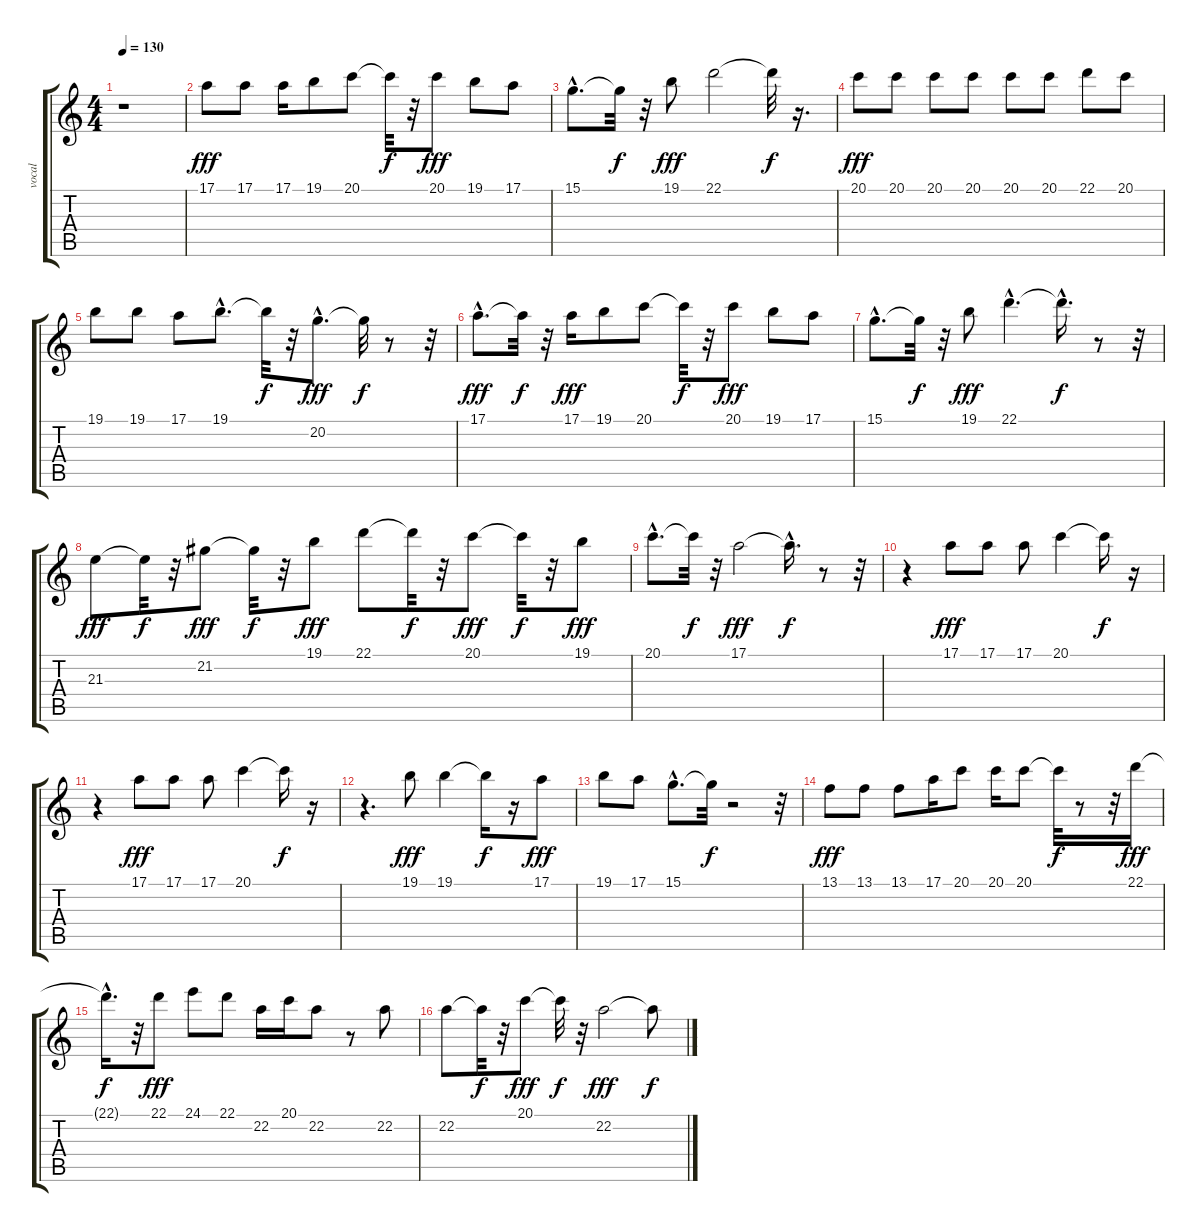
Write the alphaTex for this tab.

\track ("vocal" "vocal") {instrument violin}
\staff {score tabs}
\tuning (E4 B3 G3 D3 A2 E2) {hide}
\ts (4 4)
\tempo 130
\clef g2
\ks c
r.1{dy f} |
17.1.8{dy fff} 17.1.8 17.1.16 19.1.8 20.1.8 20.1{t}.32{dy f} r.32 20.1.8{dy fff} 19.1.8 17.1.8 |
15.1{hac}.8{d} 15.1{t}.32{dy f} r.32 19.1.8{dy fff} 22.1.2 22.1{t}.32{dy f} r.16{d} |
20.1.8{dy fff} 20.1.8 20.1.8 20.1.8 20.1.8 20.1.8 22.1.8 20.1.8 |
19.1.8 19.1.8 17.1.8 19.1{hac}.8{d} 19.1{t}.32{dy f} r.32 20.2{hac}.8{d dy fff} 20.2{t}.32{dy f} r.8 r.32 |
17.1{hac}.8{d dy fff} 17.1{t}.32{dy f} r.32 17.1.16{dy fff} 19.1.8 20.1.8 20.1{t}.32{dy f} r.32 20.1.8{dy fff} 19.1.8 17.1.8 |
15.1{hac}.8{d} 15.1{t}.32{dy f} r.32 19.1.8{dy fff} 22.1{hac}.4{d} 22.1{hac t}.16{d dy f} r.8 r.32 |
21.3.8{dy fff} 21.3{t}.32{dy f} r.32 21.2.8{dy fff} 21.2{t}.32{dy f} r.32 19.1.8{dy fff} 22.1.8 22.1{t}.32{dy f} r.32 20.1.8{dy fff} 20.1{t}.32{dy f} r.32 19.1.8{dy fff} |
20.1{hac}.8{d} 20.1{t}.32{dy f} r.32 17.1.2{dy fff} 17.1{hac t}.16{d dy f} r.8 r.32 |
r.4 17.1.8{dy fff} 17.1.8 17.1.8 20.1.4 20.1{t}.16{dy f} r.16 |
r.4 17.1.8{dy fff} 17.1.8 17.1.8 20.1.4 20.1{t}.16{dy f} r.16 |
r.4{d} 19.1.8{dy fff} 19.1.4 19.1{t}.16{dy f} r.16 17.1.8{dy fff} |
19.1.8 17.1.8 15.1{hac}.8{d} 15.1{t}.32{dy f} r.2 r.32 |
13.1.8{dy fff} 13.1.8 13.1.8 17.1.16 20.1.8 20.1.16 20.1.8 20.1{t}.32{dy f} r.8 r.32 22.1.16{dy fff} |
22.1{hac t}.16{d dy f} r.32 22.1.8{dy fff} 24.1.8 22.1.8 22.2.16 20.1.16 22.2.8 r.8 22.2.8 |
22.2.8 22.2{t}.32{dy f} r.32 20.1.8{dy fff} 20.1{t}.32{dy f} r.32 22.2.2{dy fff} 22.2{t}.8{dy f}
